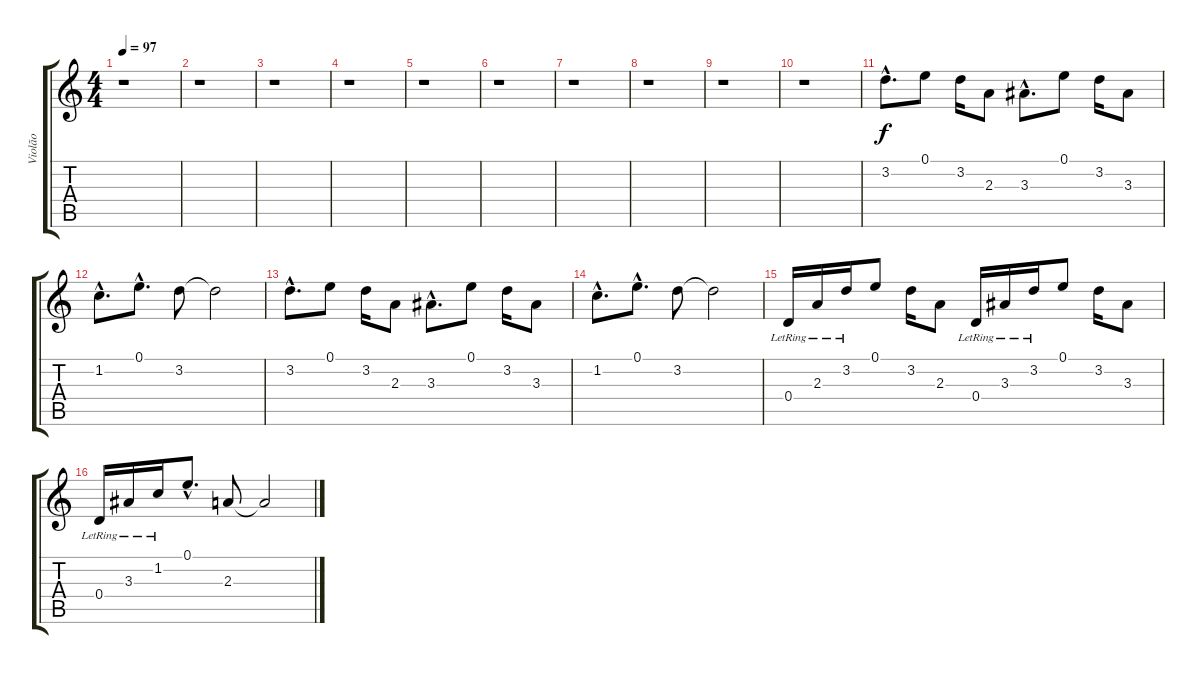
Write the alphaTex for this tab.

\track ("Violão" "Violão") {instrument acousticguitarsteel}
\staff {score tabs}
\tuning (E4 B3 G3 D3 A2 E2) {hide}
\ts (4 4)
\tempo 97
\clef g2
\ks c
r.1{dy f} |
r.1 |
r.1 |
r.1 |
r.1 |
r.1 |
r.1 |
r.1 |
r.1 |
r.1 |
3.2{hac}.8{d} 0.1.8 3.2.16 2.3.8 3.3{hac}.8{d} 0.1.8 3.2.16 3.3.8 |
1.2{hac}.8{d} 0.1{hac}.8{d} 3.2.8 3.2{t}.2 |
3.2{hac}.8{d} 0.1.8 3.2.16 2.3.8 3.3{hac}.8{d} 0.1.8 3.2.16 3.3.8 |
1.2{hac}.8{d} 0.1{hac}.8{d} 3.2.8 3.2{t}.2 |
0.4{lr}.16 2.3{lr}.16 3.2{lr}.16 0.1.8 3.2.16 2.3.8 0.4{lr}.16 3.3{lr}.16 3.2{lr}.16 0.1.8 3.2.16 3.3.8 |
0.4{lr}.16 3.3{lr}.16 1.2{lr}.16 0.1{hac}.8{d} 2.3.8 2.3{t}.2
